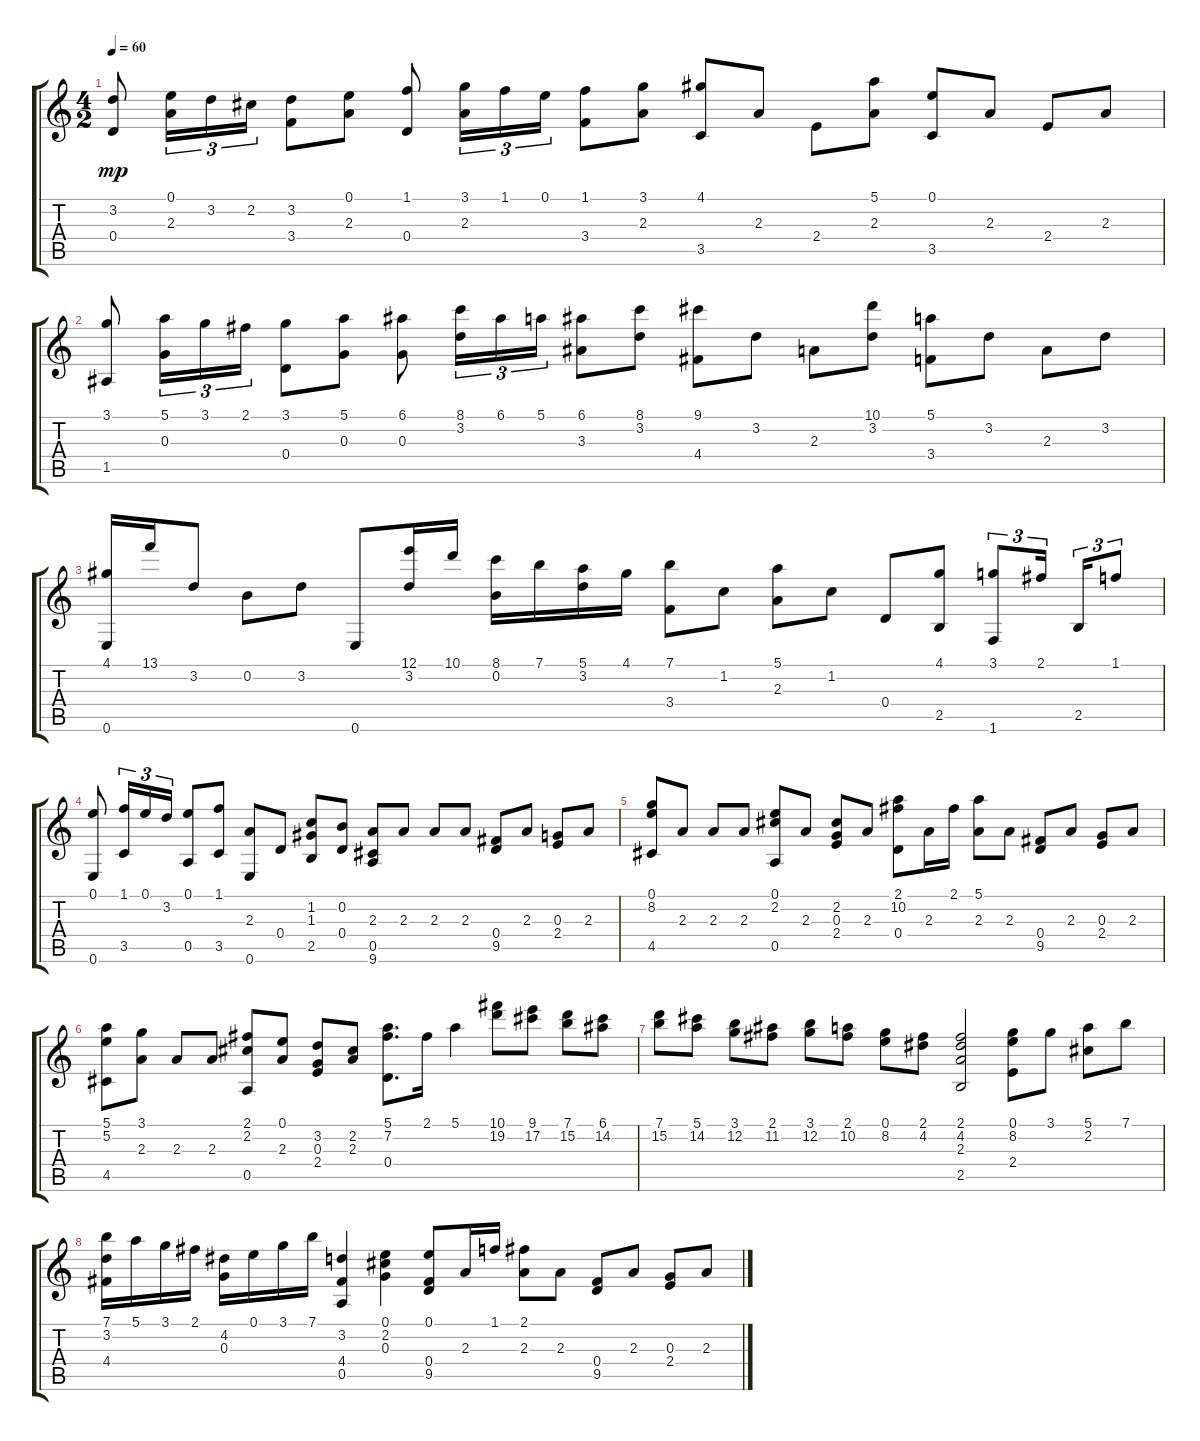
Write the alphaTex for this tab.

\track "" {instrument acousticguitarnylon}
\staff {score tabs}
\tuning (E4 B3 G3 D3 A2 E2) {hide}
\ts (4 2)
\tempo 60
\clef g2
\ks c
(3.2 0.4).8{dy mp} (0.1 2.3).16{tu (3 2)} 3.2.16{tu (3 2)} 2.2.16{tu (3 2)} (3.2 3.4).8 (0.1 2.3).8 (1.1 0.4).8 (3.1 2.3).16{tu (3 2)} 1.1.16{tu (3 2)} 0.1.16{tu (3 2)} (1.1 3.4).8 (3.1 2.3).8 (4.1 3.5).8 2.3.8 2.4.8 (5.1 2.3).8 (0.1 3.5).8 2.3.8 2.4.8 2.3.8 |
(3.1 1.5).8 (5.1 0.3).16{tu (3 2)} 3.1.16{tu (3 2)} 2.1.16{tu (3 2)} (3.1 0.4).8 (5.1 0.3).8 (6.1 0.3).8 (8.1 3.2).16{tu (3 2)} 6.1.16{tu (3 2)} 5.1.16{tu (3 2)} (6.1 3.3).8 (8.1 3.2).8 (9.1 4.4).8 3.2.8 2.3.8 (10.1 3.2).8 (5.1 3.4).8 3.2.8 2.3.8 3.2.8 |
(4.1 0.6).16 13.1.16 3.2.8 0.2.8 3.2.8 0.6.8 (12.1 3.2).16 10.1.16 (8.1 0.2).16 7.1.16 (5.1 3.2).16 4.1.16 (7.1 3.4).8 1.2.8 (5.1 2.3).8 1.2.8 0.4.8 (4.1 2.5).8 (3.1 1.6).8{tu (3 2)} 2.1.16{tu (3 2)} 2.5.16{tu (3 2)} 1.1.8{tu (3 2)} |
(0.1 0.6).8 (1.1 3.5).16{tu (3 2)} 0.1.16{tu (3 2)} 3.2.16{tu (3 2)} (0.1 0.5).8 (1.1 3.5).8 (2.3 0.6).8 0.4.8 (1.2 1.3 2.5).8 (0.2 0.4).8 (2.3 0.5 9.6).8 2.3.8 2.3.8 2.3.8 (0.4 9.5).8 2.3.8 (0.3 2.4).8 2.3.8 |
(0.1 8.2 4.5).8 2.3.8 2.3.8 2.3.8 (0.1 2.2 0.5).8 2.3.8 (2.2 0.3 2.4).8 2.3.8 (2.1 10.2 0.4).8 2.3.16 2.1.16 (5.1 2.3).8 2.3.8 (0.4 9.5).8 2.3.8 (0.3 2.4).8 2.3.8 |
(5.1 5.2 4.5).8 (3.1 2.3).8 2.3.8 2.3.8 (2.1 2.2 0.5).8 (0.1 2.3).8 (3.2 0.3 2.4).8 (2.2 2.3).8 (5.1 7.2 0.4).8{d} 2.1.16 5.1.4 (10.1 19.2).8 (9.1 17.2).8 (7.1 15.2).8 (6.1 14.2).8 |
(7.1 15.2).8 (5.1 14.2).8 (3.1 12.2).8 (2.1 11.2).8 (3.1 12.2).8 (2.1 10.2).8 (0.1 8.2).8 (2.1 4.2).8 (2.1 4.2 2.3 2.5).2 (0.1 8.2 2.4).8 3.1.8 (5.1 2.2).8 7.1.8 |
(7.1 3.2 4.4).16 5.1.16 3.1.16 2.1.16 (4.2 0.3).16 0.1.16 3.1.16 7.1.16 (3.2 4.4 0.5).4 (0.1 2.2 0.3).4 (0.1 0.4 9.5).8 2.3.16 1.1.16 (2.1 2.3).8 2.3.8 (0.4 9.5).8 2.3.8 (0.3 2.4).8 2.3.8
